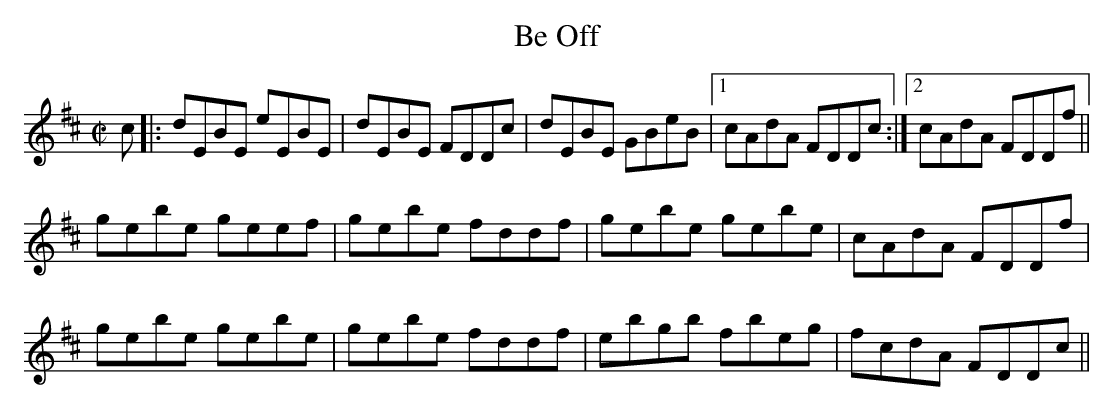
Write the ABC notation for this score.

X:1
T:Be Off
M:C|
L:1/8
K:EDor
c|:dEBE eEBE|dEBE FDDc|dEBE GBeB|1cAdA FDDc:|2cAdA FDDf||
!gebe geef|gebe fddf|gebe gebe|cAdA FDDf|
!gebe gebe|gebe fddf|ebgb fbeg|fcdA FDDc||
